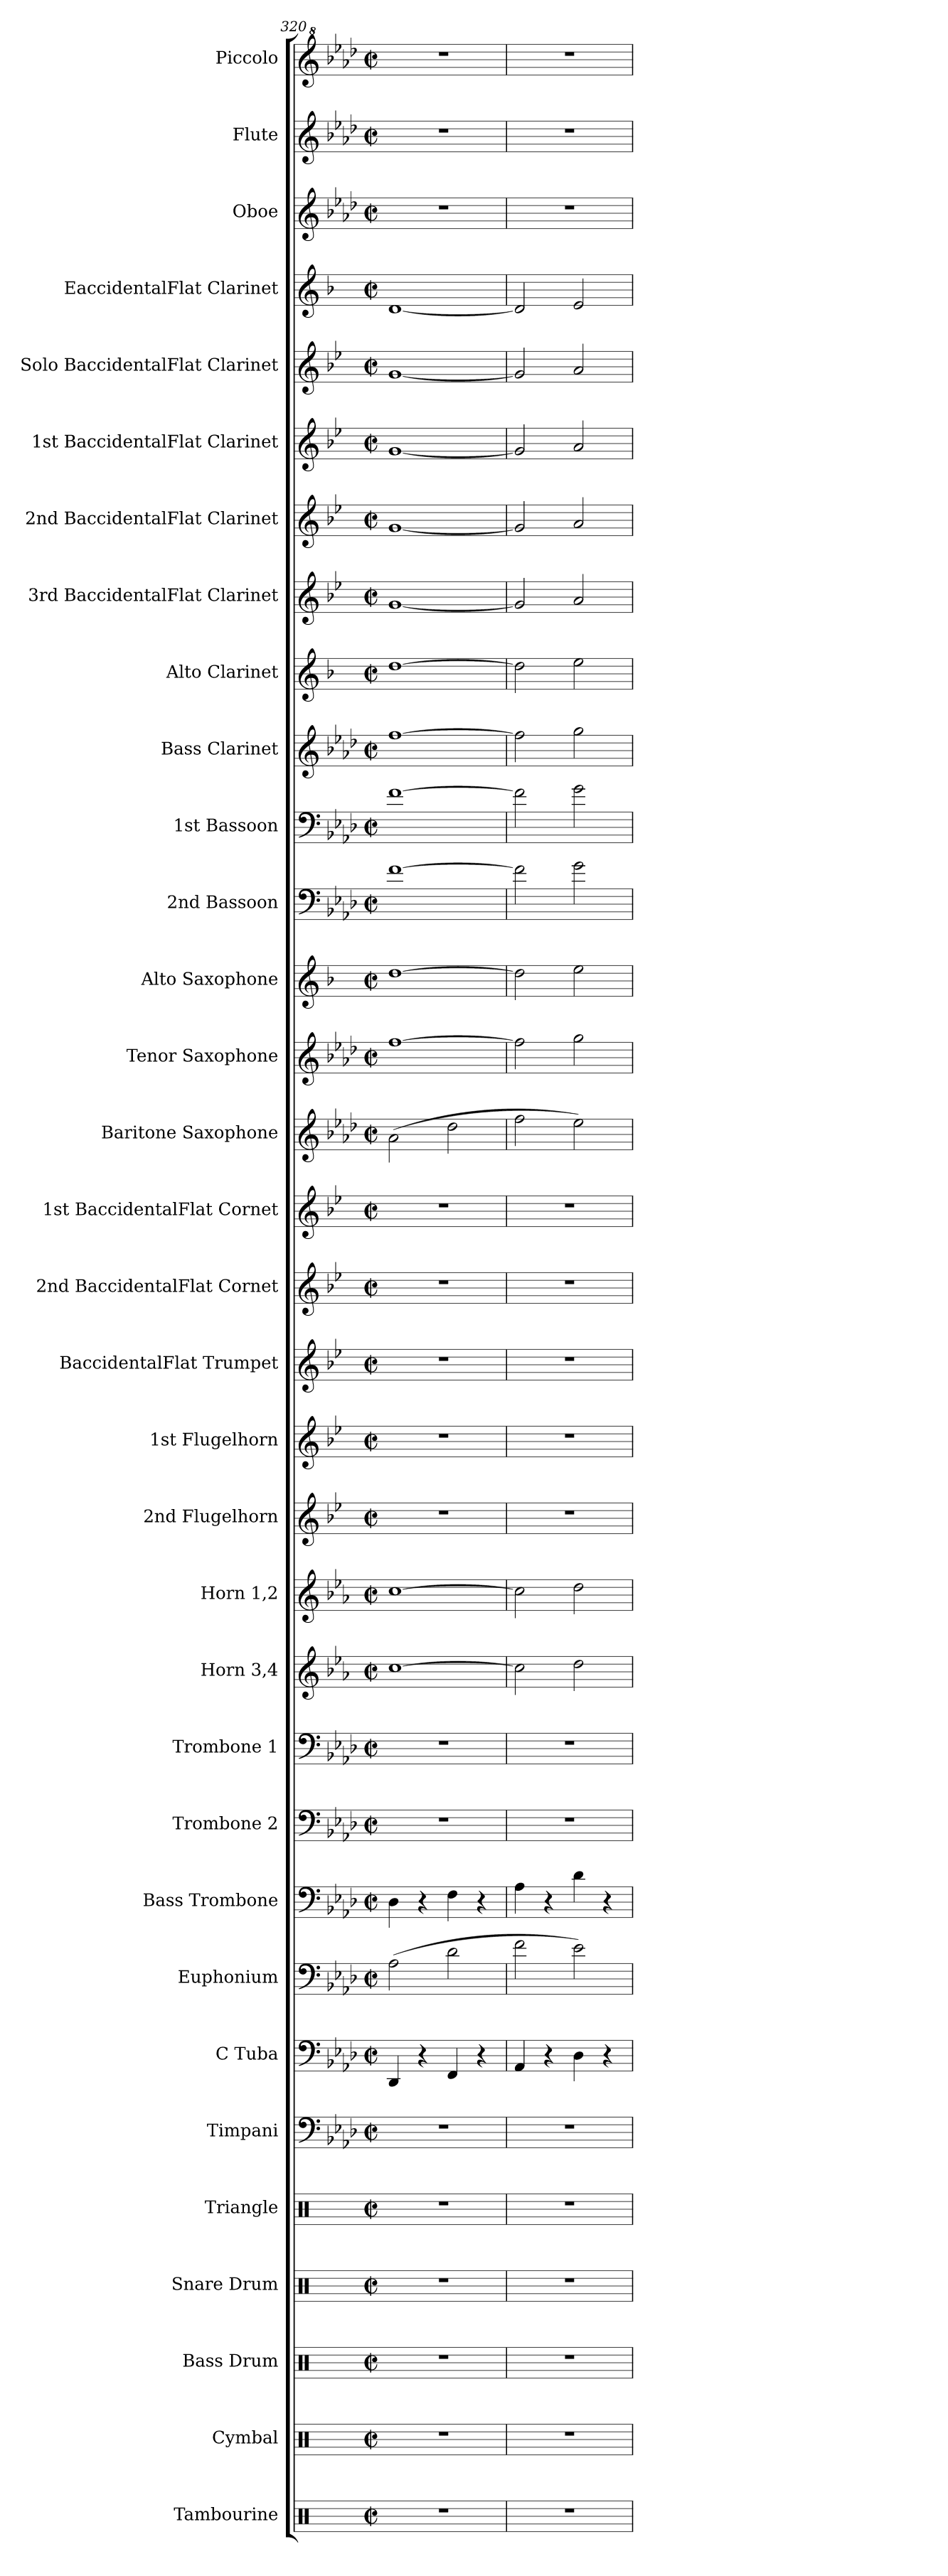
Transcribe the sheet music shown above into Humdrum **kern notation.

**kern	**kern	**kern	**kern	**kern	**kern	**kern	**kern	**kern	**kern	**kern	**kern	**kern	**kern	**kern	**kern	**kern	**kern	**kern	**kern	**kern	**kern	**kern	**kern	**kern	**kern	**kern	**kern	**kern	**kern	**kern	**kern	**kern
*part33	*part32	*part31	*part30	*part29	*part28	*part27	*part26	*part25	*part24	*part23	*part22	*part21	*part20	*part19	*part18	*part17	*part16	*part15	*part14	*part13	*part12	*part11	*part10	*part9	*part8	*part7	*part6	*part5	*part4	*part3	*part2	*part1
*staff33	*staff32	*staff31	*staff30	*staff29	*staff28	*staff27	*staff26	*staff25	*staff24	*staff23	*staff22	*staff21	*staff20	*staff19	*staff18	*staff17	*staff16	*staff15	*staff14	*staff13	*staff12	*staff11	*staff10	*staff9	*staff8	*staff7	*staff6	*staff5	*staff4	*staff3	*staff2	*staff1
*I"Tambourine	*I"Cymbal	*I"Bass Drum	*I"Snare Drum	*I"Triangle	*I"Timpani	*I"C Tuba	*I"Euphonium	*I"Bass Trombone	*I"Trombone 2	*I"Trombone 1	*I"Horn 3,4	*I"Horn 1,2	*I"2nd Flugelhorn	*I"1st Flugelhorn	*I"BaccidentalFlat Trumpet	*I"2nd BaccidentalFlat Cornet	*I"1st BaccidentalFlat Cornet	*I"Baritone Saxophone	*I"Tenor Saxophone	*I"Alto Saxophone	*I"2nd Bassoon	*I"1st Bassoon	*I"Bass Clarinet	*I"Alto Clarinet	*I"3rd BaccidentalFlat Clarinet	*I"2nd BaccidentalFlat Clarinet	*I"1st BaccidentalFlat Clarinet	*I"Solo BaccidentalFlat Clarinet	*I"EaccidentalFlat Clarinet	*I"Oboe	*I"Flute	*I"Piccolo
*I'Tamb.	*I'Cym.	*I'B. Dr.	*I'Sn. Dr.	*I'Trgl.	*I'Timp.	*I'C Tu.	*I'Eu.	*I'B. Trb.	*I'Trb. 2	*I'Trb. 1	*I'Hn. 3,4	*I'Hn. 1,2	*I'2nd Flghn.	*I'1st Flghn.	*I'BaccidentalFlat Tpt.	*I'2nd BaccidentalFlat Cnt.	*I'1st BaccidentalFlat Cnt.	*I'Bar. Sax.	*I'T. Sax.	*I'A. Sax.	*I'2nd Bsn.	*I'1st Bsn.	*I'B. Cl.	*I'A. Cl.	*I'3rd BaccidentalFlat Cl.	*I'2nd BaccidentalFlat Cl.	*I'1st BaccidentalFlat Cl.	*I'Solo BaccidentalFlat Cl.	*I'EaccidentalFlat Cl.	*I'Ob.	*I'Fl.	*I'Picc.
*clefX	*clefX	*clefX	*clefX	*clefX	*clefF4	*clefF4	*clefF4	*clefF4	*clefF4	*clefF4	*clefG2	*clefG2	*clefG2	*clefG2	*clefG2	*clefG2	*clefG2	*clefG2	*clefG2	*clefG2	*clefF4	*clefF4	*clefG2	*clefG2	*clefG2	*clefG2	*clefG2	*clefG2	*clefG2	*clefG2	*clefG2	*clefG^2
*	*	*	*	*	*	*	*	*	*	*	*ITrd4c7	*ITrd4c7	*ITrd1c2	*ITrd1c2	*ITrd1c2	*ITrd1c2	*ITrd1c2	*ITrd12c21	*ITrd8c14	*ITrd5c9	*	*	*ITrd8c14	*ITrd5c9	*ITrd1c2	*ITrd1c2	*ITrd1c2	*ITrd1c2	*ITrd-2c-3	*	*	*ITrd-7c-12
*k[]	*k[]	*k[]	*k[]	*k[]	*k[b-e-a-d-]	*k[b-e-a-d-]	*k[b-e-a-d-]	*k[b-e-a-d-]	*k[b-e-a-d-]	*k[b-e-a-d-]	*k[b-e-a-d-]	*k[b-e-a-d-]	*k[b-e-a-d-]	*k[b-e-a-d-]	*k[b-e-a-d-]	*k[b-e-a-d-]	*k[b-e-a-d-]	*k[b-e-a-d-]	*k[b-e-a-d-]	*k[b-e-a-d-]	*k[b-e-a-d-]	*k[b-e-a-d-]	*k[b-e-a-d-]	*k[b-e-a-d-]	*k[b-e-a-d-]	*k[b-e-a-d-]	*k[b-e-a-d-]	*k[b-e-a-d-]	*k[b-e-a-d-]	*k[b-e-a-d-]	*k[b-e-a-d-]	*k[b-e-a-d-]
*M4/4	*M4/4	*M4/4	*M4/4	*M4/4	*M4/4	*M4/4	*M4/4	*M4/4	*M4/4	*M4/4	*M4/4	*M4/4	*M4/4	*M4/4	*M4/4	*M4/4	*M4/4	*M4/4	*M4/4	*M4/4	*M4/4	*M4/4	*M4/4	*M4/4	*M4/4	*M4/4	*M4/4	*M4/4	*M4/4	*M4/4	*M4/4	*M4/4
*met(c|)	*met(c|)	*met(c|)	*met(c|)	*met(c|)	*met(c|)	*met(c|)	*met(c|)	*met(c|)	*met(c|)	*met(c|)	*met(c|)	*met(c|)	*met(c|)	*met(c|)	*met(c|)	*met(c|)	*met(c|)	*met(c|)	*met(c|)	*met(c|)	*met(c|)	*met(c|)	*met(c|)	*met(c|)	*met(c|)	*met(c|)	*met(c|)	*met(c|)	*met(c|)	*met(c|)	*met(c|)	*met(c|)
=320	=320	=320	=320	=320	=320	=320	=320	=320	=320	=320	=320	=320	=320	=320	=320	=320	=320	=320	=320	=320	=320	=320	=320	=320	=320	=320	=320	=320	=320	=320	=320	=320
1r	1r	1r	1r	1r	1r	4DD-/	(2A-\	4D-\	1r	1r	[1f	[1f	1r	1r	1r	1r	1r	(2A-\	[1f	[1f	[1f	[1f	[1f	[1f	[1f	[1f	[1f	[1f	[1f	1r	1r	1r
.	.	.	.	.	.	4r	.	4r	.	.	.	.	.	.	.	.	.	.	.	.	.	.	.	.	.	.	.	.	.	.	.	.
.	.	.	.	.	.	4FF/	2d-\	4F\	.	.	.	.	.	.	.	.	.	2d-\	.	.	.	.	.	.	.	.	.	.	.	.	.	.
.	.	.	.	.	.	4r	.	4r	.	.	.	.	.	.	.	.	.	.	.	.	.	.	.	.	.	.	.	.	.	.	.	.
=321	=321	=321	=321	=321	=321	=321	=321	=321	=321	=321	=321	=321	=321	=321	=321	=321	=321	=321	=321	=321	=321	=321	=321	=321	=321	=321	=321	=321	=321	=321	=321	=321
1r	1r	1r	1r	1r	1r	4AA-/	2f\	4A-\	1r	1r	2f\]	2f\]	1r	1r	1r	1r	1r	2f\	2f\]	2f\]	2f\]	2f\]	2f\]	2f\]	2f/]	2f/]	2f/]	2f/]	2f/]	1r	1r	1r
.	.	.	.	.	.	4r	.	4r	.	.	.	.	.	.	.	.	.	.	.	.	.	.	.	.	.	.	.	.	.	.	.	.
.	.	.	.	.	.	4D-\	2e-\)	4d-\	.	.	2g\	2g\	.	.	.	.	.	2e-\)	2g\	2g\	2g\	2g\	2g\	2g\	2g/	2g/	2g/	2g/	2g/	.	.	.
.	.	.	.	.	.	4r	.	4r	.	.	.	.	.	.	.	.	.	.	.	.	.	.	.	.	.	.	.	.	.	.	.	.
=	=	=	=	=	=	=	=	=	=	=	=	=	=	=	=	=	=	=	=	=	=	=	=	=	=	=	=	=	=	=	=	=
*-	*-	*-	*-	*-	*-	*-	*-	*-	*-	*-	*-	*-	*-	*-	*-	*-	*-	*-	*-	*-	*-	*-	*-	*-	*-	*-	*-	*-	*-	*-	*-	*-
